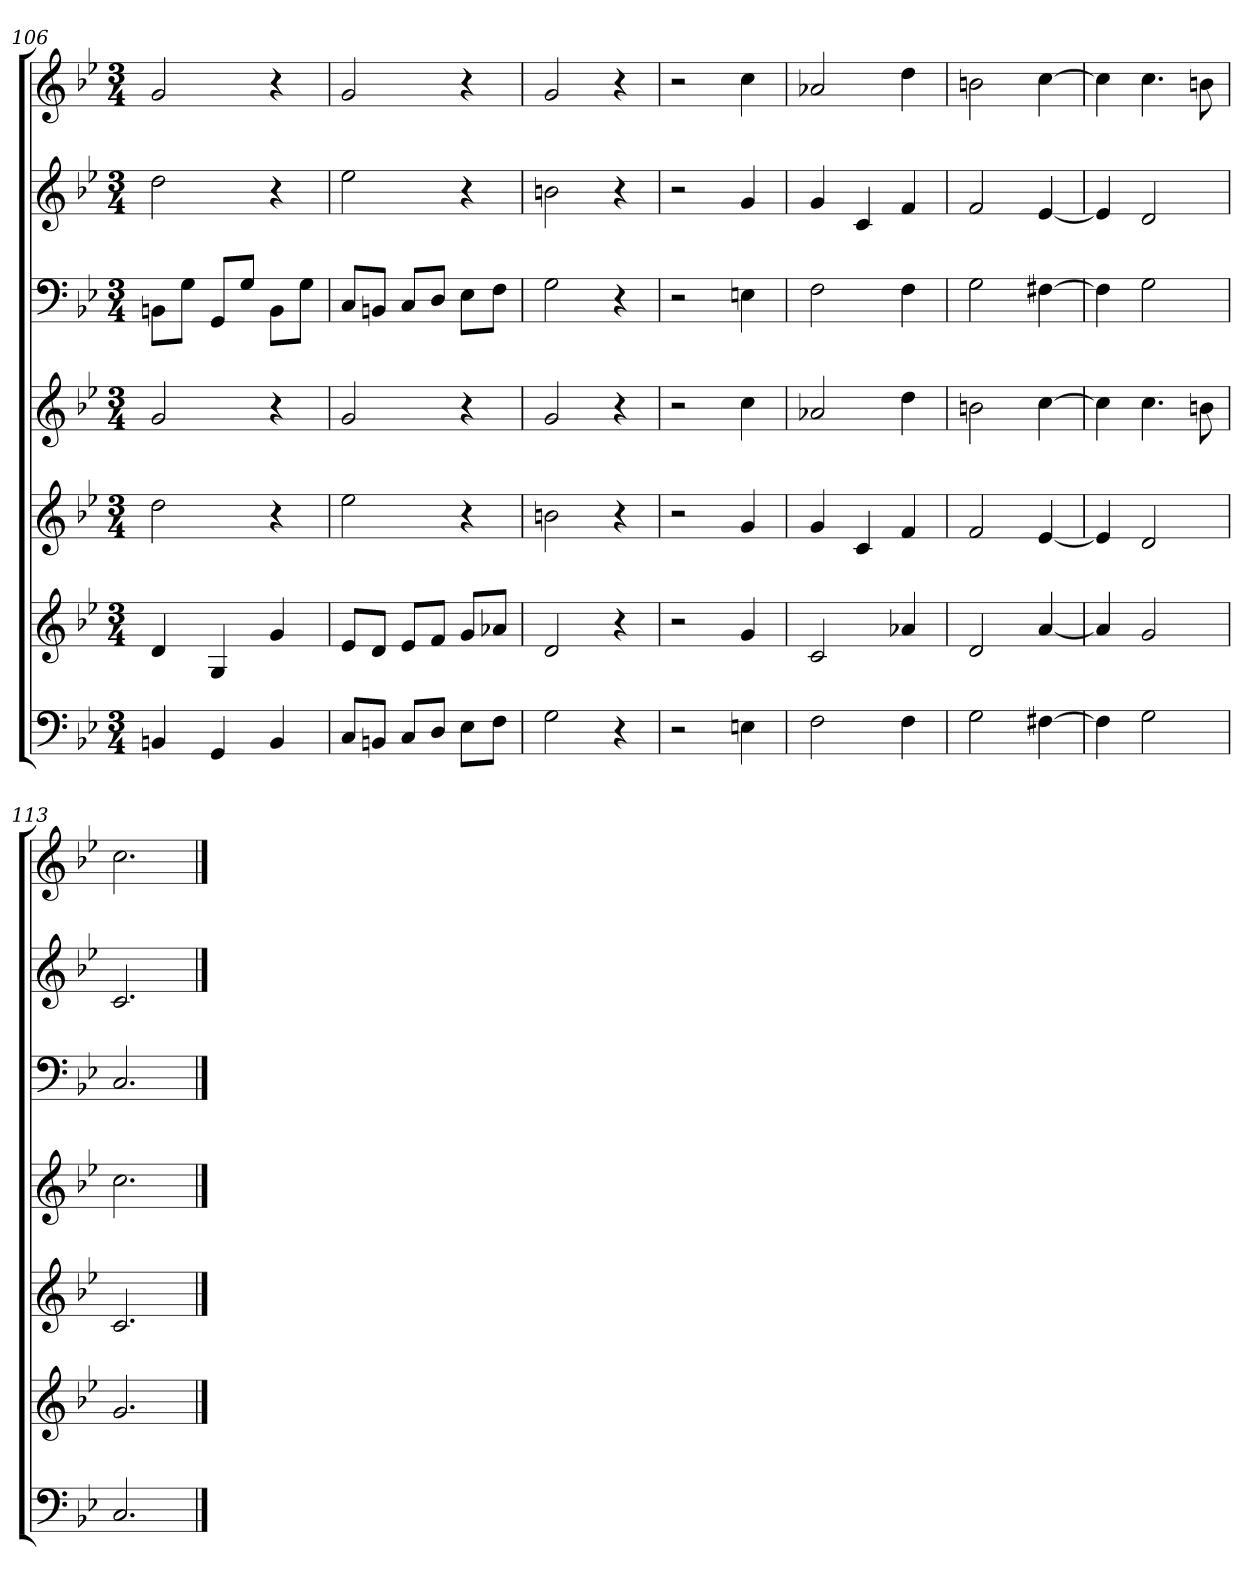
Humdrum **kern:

**kern	**kern	**kern	**kern	**kern	**kern	**kern
*part7	*part6	*part5	*part4	*part3	*part2	*part1
*staff7	*staff6	*staff5	*staff4	*staff3	*staff2	*staff1
*k[b-e-]	*k[b-e-]	*k[b-e-]	*k[b-e-]	*k[b-e-]	*k[b-e-]	*k[b-e-]
*g:	*g:	*g:	*g:	*g:	*g:	*g:
*M3/4	*M3/4	*M3/4	*M3/4	*M3/4	*M3/4	*M3/4
=106	=106	=106	=106	=106	=106	=106
4BBn	4d	2dd	2g	8BBnL	2dd	2g
.	.	.	.	8GJ	.	.
4GG	4G	.	.	8GGL	.	.
.	.	.	.	8GJ	.	.
4BB	4g	4r	4r	8BBL	4r	4r
.	.	.	.	8GJ	.	.
=107	=107	=107	=107	=107	=107	=107
8CL	8e-L	2ee-	2g	8CL	2ee-	2g
8BBnJ	8dJ	.	.	8BBnJ	.	.
8CL	8e-L	.	.	8CL	.	.
8DJ	8fJ	.	.	8DJ	.	.
8E-L	8gL	4r	4r	8E-L	4r	4r
8FJ	8a-XJ	.	.	8FJ	.	.
=108	=108	=108	=108	=108	=108	=108
2G	2d	2bn	2g	2G	2bn	2g
4r	4r	4r	4r	4r	4r	4r
=109	=109	=109	=109	=109	=109	=109
2r	2r	2r	2r	2r	2r	2r
4En	4g	4g	4cc	4En	4g	4cc
=110	=110	=110	=110	=110	=110	=110
2F	2c	4g	2a-X	2F	4g	2a-X
.	.	4c	.	.	4c	.
4F	4a-X	4f	4dd	4F	4f	4dd
=111	=111	=111	=111	=111	=111	=111
2G	2d	2f	2bn	2G	2f	2bn
[4F#X	[4a	[4e-	[4cc	[4F#X	[4e-	[4cc
=112	=112	=112	=112	=112	=112	=112
4F#]	4a]	4e-]	4cc]	4F#]	4e-]	4cc]
2G	2g	2d	4.cc	2G	2d	4.cc
.	.	.	8bn	.	.	8bn
=113	=113	=113	=113	=113	=113	=113
2.C	2.g	2.c	2.cc	2.C	2.c	2.cc
==	==	==	==	==	==	==
*-	*-	*-	*-	*-	*-	*-
